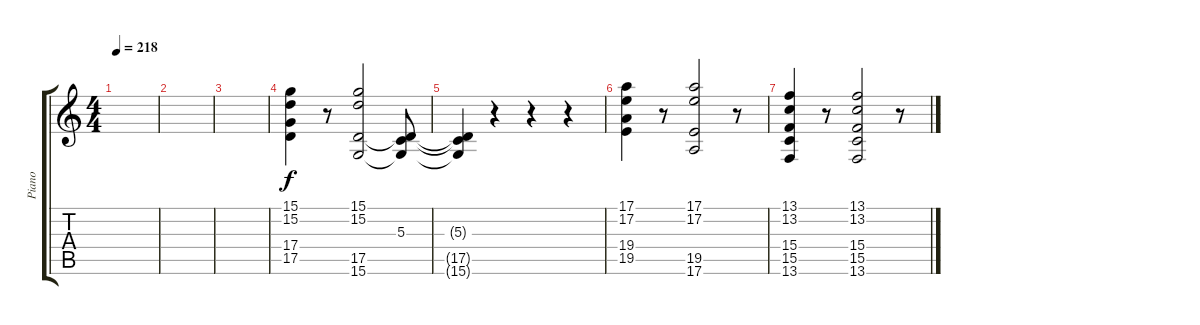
\track ("Piano" "Piano") {instrument brightacousticpiano}
\staff {score tabs}
\tuning (E4 B3 G3 D3 A2 E2) {hide}
\ts (4 4)
\tempo 218
\clef g2
\ks c
|
|
|
(15.1 15.2 17.4 17.5).4 r.8 (15.1 15.2 17.5 15.6).2 (5.3 17.5{t} 15.6{t}).8 |
(5.3{t} 17.5{t} 15.6{t}).4 r.4 r.4 r.4 |
(17.1 17.2 19.4 19.5).4 r.8 (17.1 17.2 19.5 17.6).2 r.8 |
(13.1 13.2 15.4 15.5 13.6).4 r.8 (13.1 13.2 15.4 15.5 13.6).2 r.8
